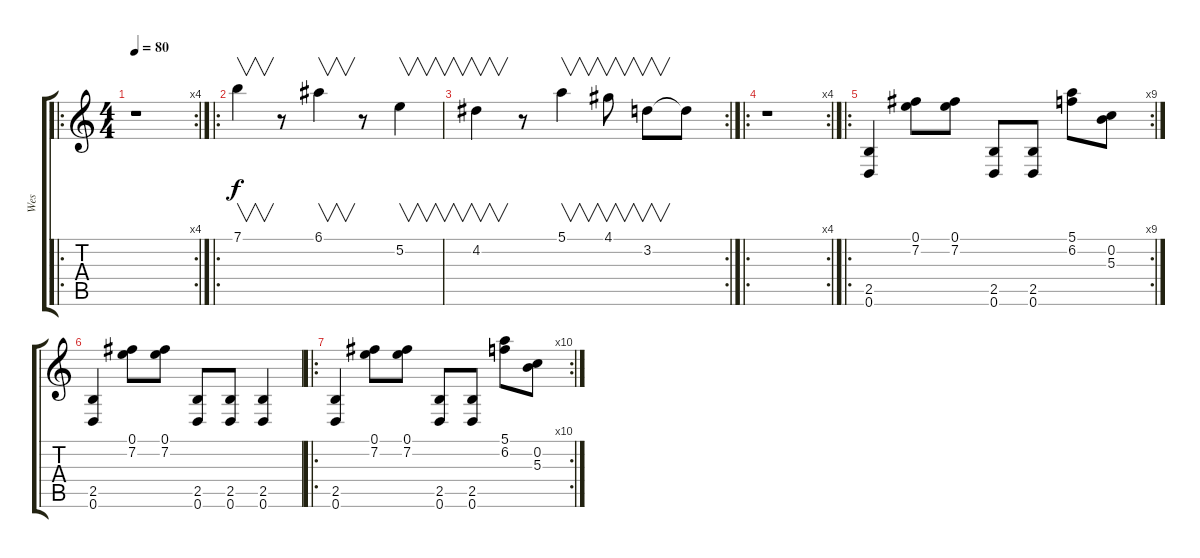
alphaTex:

\track ("Wes" "Wes") {instrument distortionguitar}
\staff {score tabs}
\tuning (E4 B3 G3 D3 A2 D2) {hide}
\ro
\rc 4
\ts (4 4)
\tempo 80
\clef g2
\ks c
r.1{dy f} |
\ro
7.1.4{v instrument guitarharmonics} r.8 6.1.4{v} r.8 5.2.4{v} |
\rc 2
4.2.4{v} r.8 5.1.4{v} 4.1.8{v} 3.2.8{v} 3.2{t}.8 |
\ro
\rc 4
r.1 |
\ro
\rc 9
(2.5 0.6).4 (0.1 7.2).8 (0.1 7.2).8 (2.5 0.6).8 (2.5 0.6).8 (5.1 6.2).8 (0.2 5.3).8 |
(2.5 0.6).4 (0.1 7.2).8 (0.1 7.2).8 (2.5 0.6).8 (2.5 0.6).8 (2.5 0.6).4 |
\ro
\rc 10
(2.5 0.6).4 (0.1 7.2).8 (0.1 7.2).8 (2.5 0.6).8 (2.5 0.6).8 (5.1 6.2).8 (0.2 5.3).8
